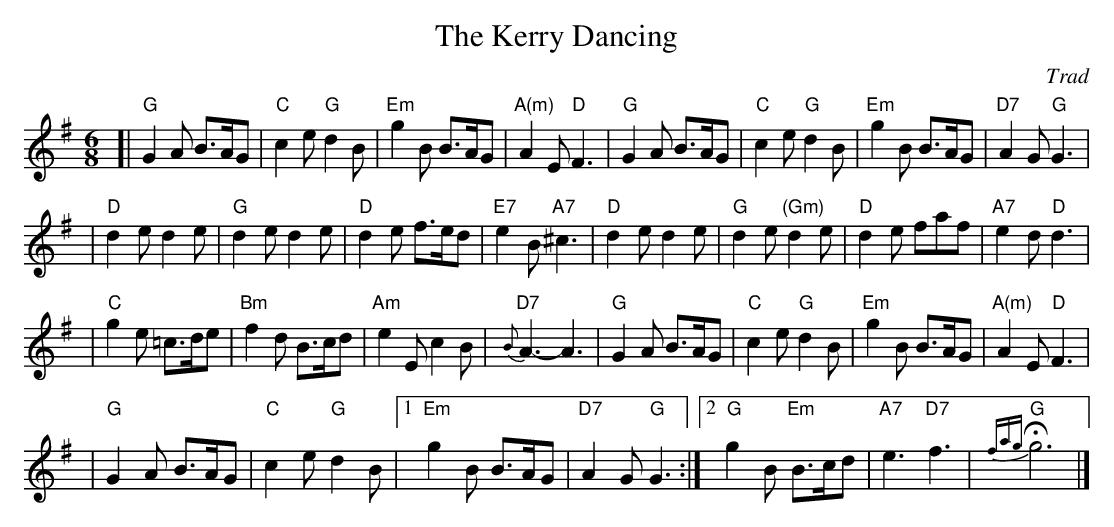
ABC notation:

X:1
T: The Kerry Dancing
O: Trad
L: 1/8
M: 6/8
K: G
[|"G"G2A B>AG | "C"c2e "G"d2B | "Em"g2B B>AG | "A(m)"A2E "D"F3 \
| "G"G2A B>AG | "C"c2e "G"d2B | "Em"g2B B>AG | "D7"A2G "G"G3 |
| "D"d2e d2e | "G"d2e d2e | "D"d2e f>ed | "E7"e2B "A7"^c3 \
| "D"d2e d2e | "G"d2e "(Gm)"d2e | "D"d2e faf | "A7"e2d "D"d3 |
| "C"g2e =c>de | "Bm"f2d B>cd | "Am"e2E c2B | "D7"{B}A3- A3 \
| "G"G2A B>AG | "C"c2e "G"d2B | "Em"g2B B>AG | "A(m)"A2E "D"F3 |
| "G"G2A B>AG | "C"c2e "G"d2B |1 "Em"g2B B>AG | "D7"A2G "G"G3 \
:|2 "G"g2B "Em"B>cd | "A7"e3"D7"f3 | "G"{fag}Hg6 |]
